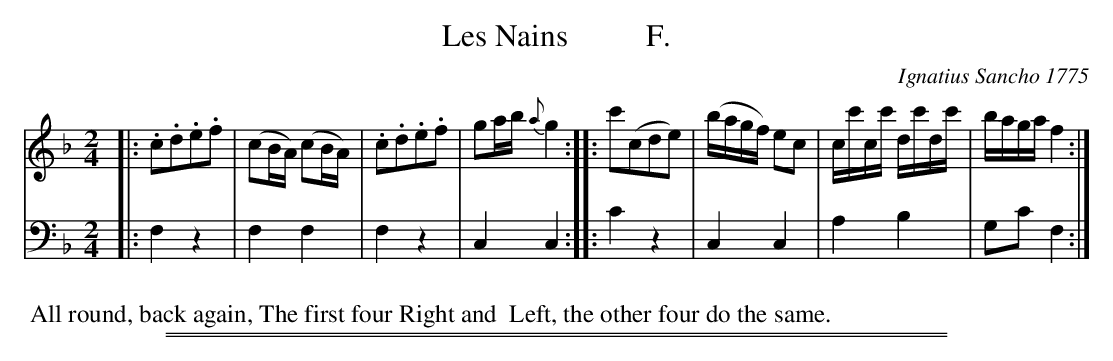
X:1
T: Les Nains          F.
C: Ignatius Sancho 1775
M: 2/4
L: 1/16
K: F
V: 1 brace=2 % staves=2
V: 2 clef=bass middle=d
[V:1] |: .c2.d2.e2.f2 | (c2BA) (c2BA) | .c2.d2.e2.f2 | g2ab {a}g4 :: c'2(c2d2e2) | (bagf) e2c2 | cc'cc' dc'dc' | baga f4 :|
[V:2] |: f4z4 | f4f4 | f4z4 | c4c4 :: c'4z4 | c4c4 | a4b4 | g2c'2 f4 :|
